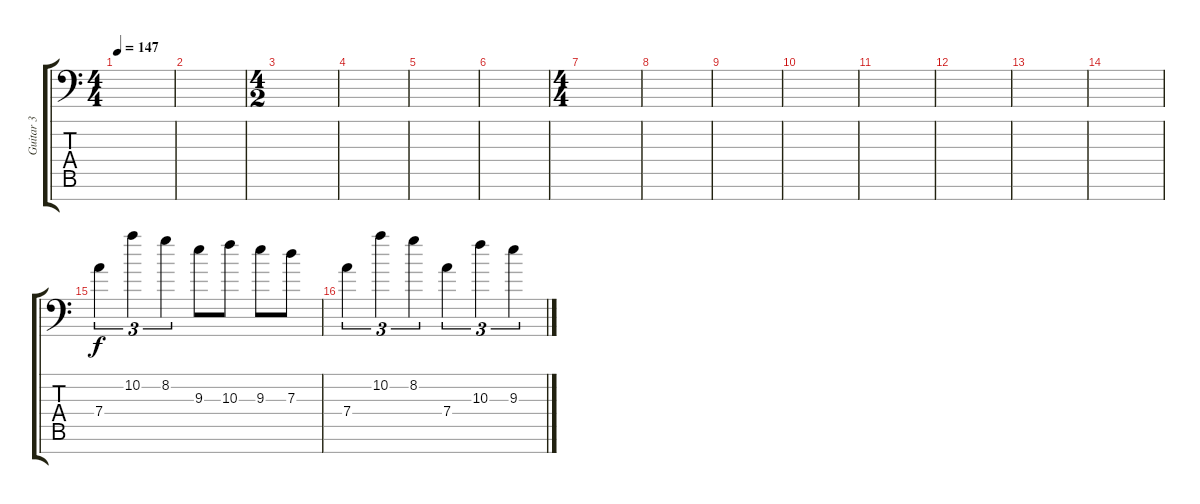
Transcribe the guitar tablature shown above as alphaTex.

\track ("Guitar 3" "Guitar 3") {instrument overdrivenguitar}
\staff {score tabs}
\tuning (E4 B3 G3 D3 A2 E2 A1) {hide}
\ts (4 4)
\tempo 147
\clef f4
\ks c
|
|
\ts (4 2)
|
|
|
|
\ts (4 4)
|
|
|
|
|
|
|
|
7.4.4{tu (3 2)} 10.2.4{tu (3 2)} 8.2.4{tu (3 2)} 9.3.8 10.3.8 9.3.8 7.3.8 |
7.4.4{tu (3 2)} 10.2.4{tu (3 2)} 8.2.4{tu (3 2)} 7.4.4{tu (3 2)} 10.3.4{tu (3 2)} 9.3.4{tu (3 2)}
